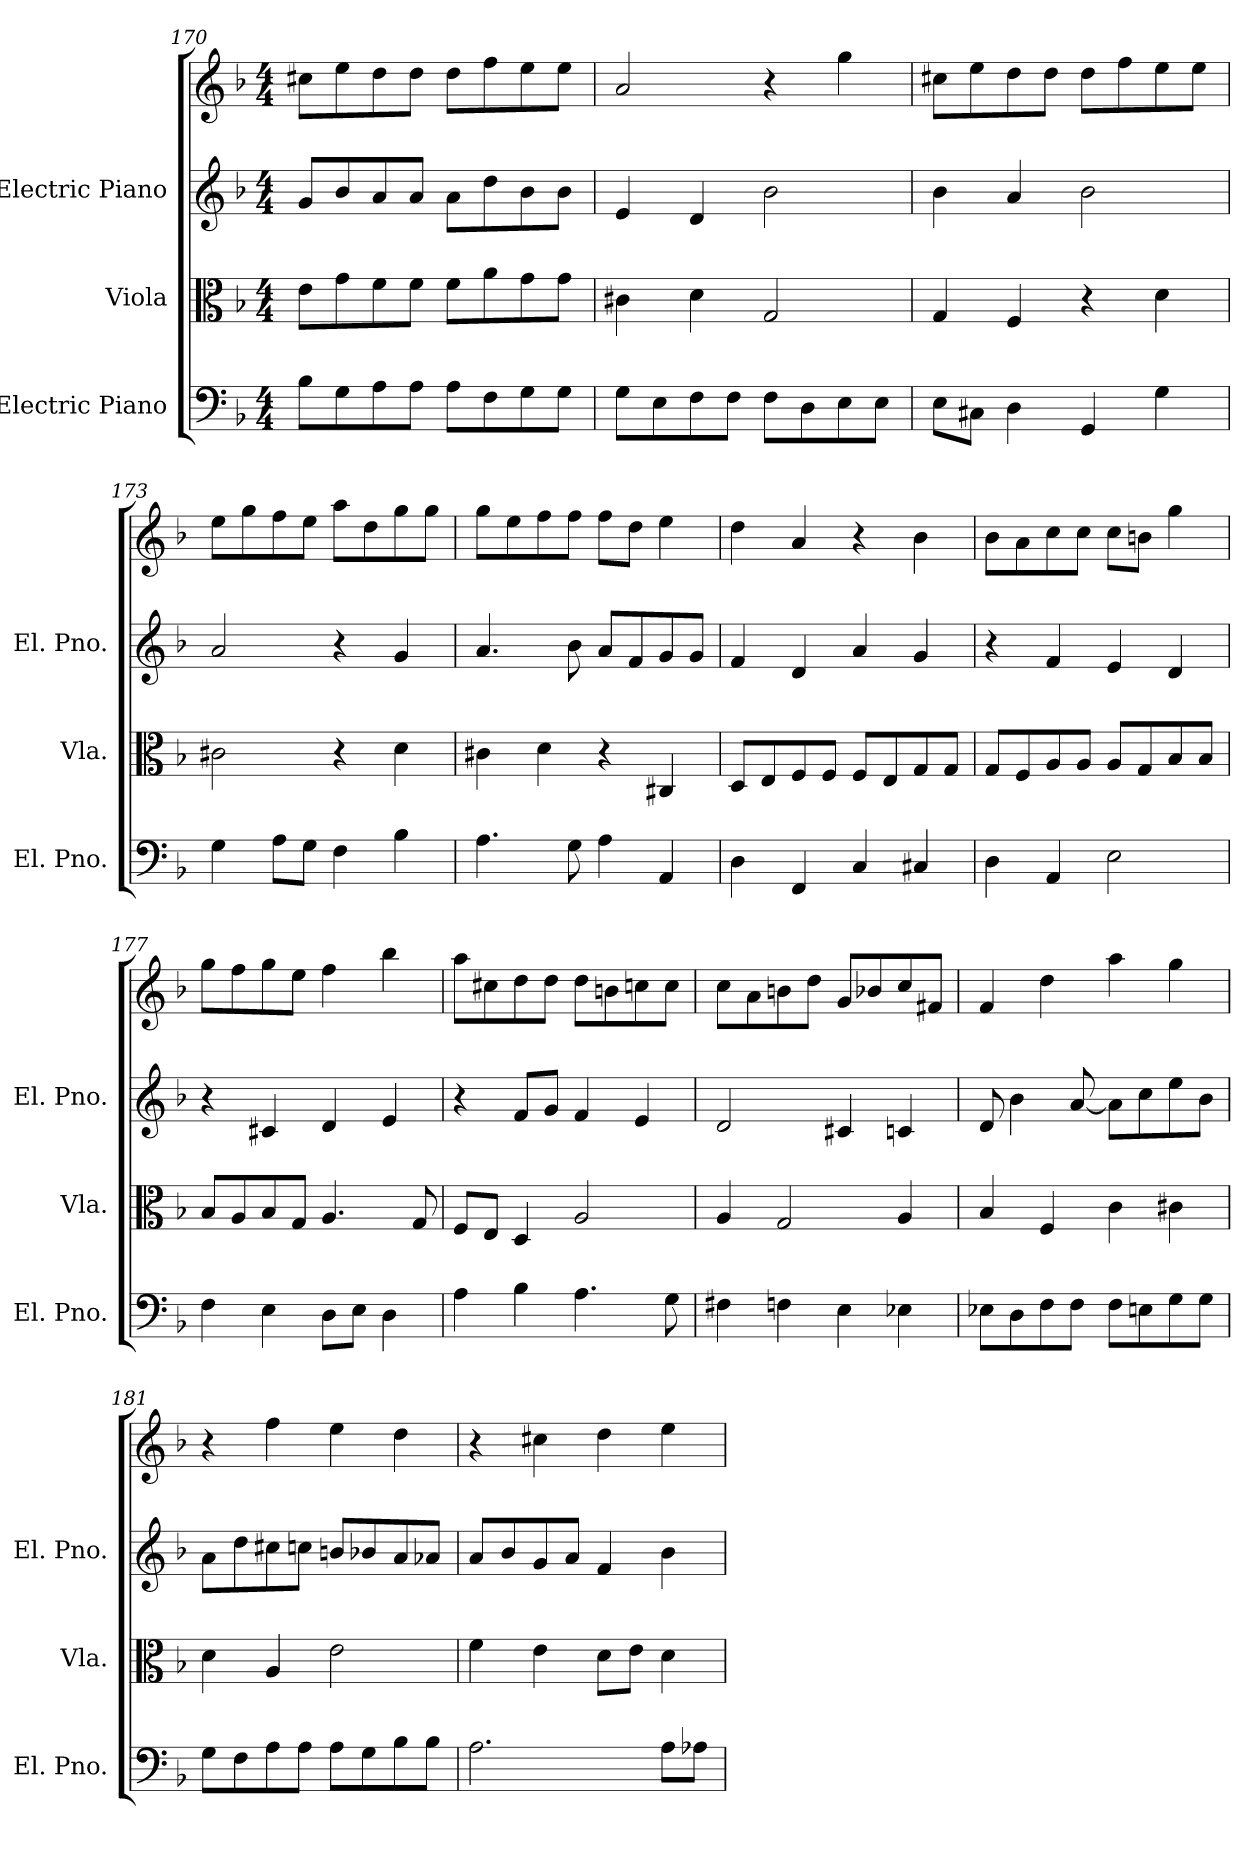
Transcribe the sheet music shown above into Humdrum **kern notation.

**kern	**kern	**kern	**kern
*part3	*part2	*part1	*part1
*staff4	*staff3	*staff2	*staff1
*I"Electric Piano	*I"Viola	*I"Electric Piano	*
*I'El. Pno.	*I'Vla.	*I'El. Pno.	*
*clefF4	*clefC3	*clefG2	*clefG2
*k[b-]	*k[b-]	*k[b-]	*k[b-]
*M4/4	*M4/4	*M4/4	*M4/4
=170	=170	=170	=170
8B-\L	8e\L	8g/L	8cc#X\L
8G\	8g\	8b-/	8ee\
8A\	8f\	8a/	8dd\
8A\J	8f\J	8a/J	8dd\J
8A\L	8f\L	8a\L	8dd\L
8F\	8a\	8dd\	8ff\
8G\	8g\	8b-\	8ee\
8G\J	8g\J	8b-\J	8ee\J
=171	=171	=171	=171
8G\L	4c#X\	4e/	2a/
8E\	.	.	.
8F\	4d\	4d/	.
8F\J	.	.	.
8F\L	2G/	2b-\	4r
8D\	.	.	.
8E\	.	.	4gg\
8E\J	.	.	.
=172	=172	=172	=172
8E\L	4G/	4b-\	8cc#X\L
8C#X\J	.	.	8ee\
4D\	4F/	4a/	8dd\
.	.	.	8dd\J
4GG/	4r	2b-\	8dd\L
.	.	.	8ff\
4G\	4d\	.	8ee\
.	.	.	8ee\J
!!LO:LB:g=z
=173	=173	=173	=173
4G\	2c#X\	2a/	8ee\L
.	.	.	8gg\
8A\L	.	.	8ff\
8G\J	.	.	8ee\J
4F\	4r	4r	8aa\L
.	.	.	8dd\
4B-\	4d\	4g/	8gg\
.	.	.	8gg\J
=174	=174	=174	=174
4.A\	4c#X\	4.a/	8gg\L
.	.	.	8ee\
.	4d\	.	8ff\
8G\	.	8b-\	8ff\J
4A\	4r	8a/L	8ff\L
.	.	8f/	8dd\J
4AA/	4C#X/	8g/	4ee\
.	.	8g/J	.
=175	=175	=175	=175
4D\	8D/L	4f/	4dd\
.	8E/	.	.
4FF/	8F/	4d/	4a/
.	8F/J	.	.
4C/	8F/L	4a/	4r
.	8E/	.	.
4C#X/	8G/	4g/	4b-\
.	8G/J	.	.
=176	=176	=176	=176
4D\	8G/L	4r	8b-\L
.	8F/	.	8a\
4AA/	8A/	4f/	8cc\
.	8A/J	.	8cc\J
2E\	8A/L	4e/	8cc\L
.	8G/	.	8bn\J
.	8B-/	4d/	4gg\
.	8B-/J	.	.
!!LO:PB:g=z
=177	=177	=177	=177
4F\	8B-/L	4r	8gg\L
.	8A/	.	8ff\
4E\	8B-/	4c#X/	8gg\
.	8G/J	.	8ee\J
8D\L	4.A/	4d/	4ff\
8E\J	.	.	.
4D\	.	4e/	4bb-\
.	8G/	.	.
=178	=178	=178	=178
4A\	8F/L	4r	8aa\L
.	8E/J	.	8cc#X\
4B-\	4D/	8f/L	8dd\
.	.	8g/J	8dd\J
4.A\	2A/	4f/	8dd\L
.	.	.	8bn\
.	.	4e/	8ccn\
8G\	.	.	8cc\J
=179	=179	=179	=179
4F#X\	4A/	2d/	8cc\L
.	.	.	8a\
4Fn\	2G/	.	8bn\
.	.	.	8dd\J
4E\	.	4c#X/	8g/L
.	.	.	8b-X/
*	*	*	*MM100
4E-X\	4A/	4cn/	8cc/
.	.	.	8f#X/J
=180	=180	=180	=180
*	*	*	*MM90
8E-X\L	4B-/	8d/	4f/
8D\	.	4b-\	.
*	*	*	*MM112
8F\	4F/	.	4dd\
8F\J	.	[8a/	.
8F\L	4c\	8a\L]	4aa\
8En\	.	8cc\	.
8G\	4c#X\	8ee\	4gg\
8G\J	.	8b-\J	.
!!LO:LB:g=z
=181	=181	=181	=181
8G\L	4d\	8a\L	4r
8F\	.	8dd\	.
*	*	*	*MM100
8A\	4A/	8cc#X\	4ff\
8A\J	.	8ccn\J	.
8A\L	2e\	8bn/L	4ee\
8G\	.	8b-X/	.
8B-\	.	8a/	4dd\
8B-\J	.	8a-X/J	.
=182	=182	=182	=182
2.A\	4f\	8a/L	4r
.	.	8b-/	.
*	*	*	*MM90
.	4e\	8g/	4cc#X\
.	.	8a/J	.
.	8d\L	4f/	4dd\
.	8e\J	.	.
8A\L	4d\	4b-\	4ee\
8A-X\J	.	.	.
=	=	=	=
*-	*-	*-	*-
